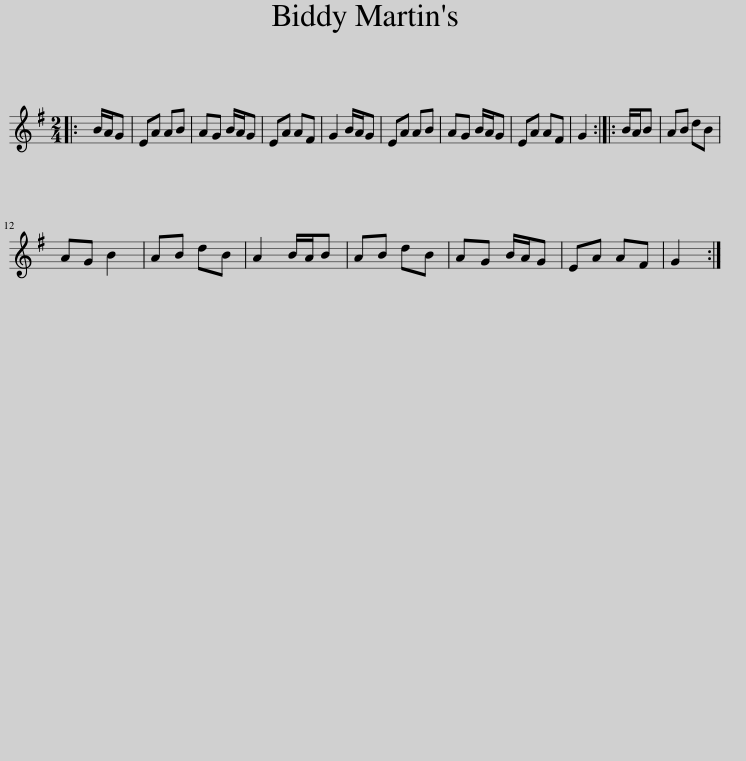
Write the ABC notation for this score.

X:1
L:1/8
M:2/4
I:linebreak $
K:G
V:1 treble
V:1
|: B/A/G | EA AB | AG B/A/G | EA AF | G2 B/A/G | %5
 EA AB | AG B/A/G | EA AF | G2 :: B/A/B | %10
 AB dB |$ AG B2 | AB dB | A2 B/A/B | AB dB | %15
 AG B/A/G | EA AF | G2 :| %18
